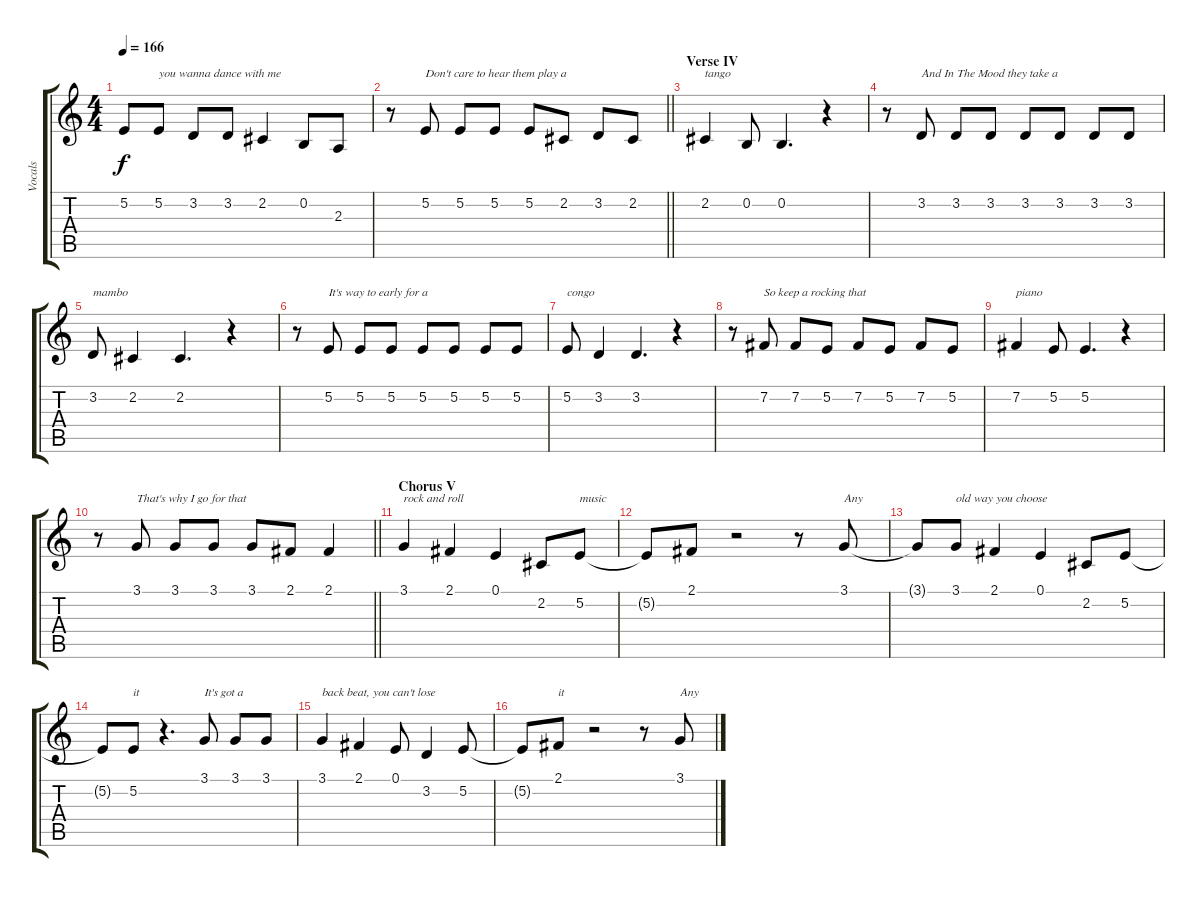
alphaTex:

\track ("Vocals" "Vocals") {instrument tenorsax}
\staff {score tabs}
\tuning (E4 B3 G3 D3 A2 E2) {hide}
\ts (4 4)
\tempo 166
\clef g2
\ks c
5.2{t}.8{dy f} 5.2.8{txt "you wanna dance with me"} 3.2.8 3.2.8 2.2.4 0.2.8 2.3.8 |
\barLineRight lightlight
r.8 5.2.8{txt "Don't care to hear them play a"} 5.2.8 5.2.8 5.2.8 2.2.8 3.2.8 2.2.8 |
\section ("" "Verse IV")
2.2.4{txt "tango"} 0.2.8 0.2.4{d} r.4 |
r.8 3.2.8{txt "And In The Mood they take a"} 3.2.8 3.2.8 3.2.8 3.2.8 3.2.8 3.2.8 |
3.2.8{txt "mambo"} 2.2.4 2.2.4{d} r.4 |
r.8 5.2.8{txt "It's way to early for a"} 5.2.8 5.2.8 5.2.8 5.2.8 5.2.8 5.2.8 |
5.2.8{txt "congo"} 3.2.4 3.2.4{d} r.4 |
r.8 7.2.8{txt "So keep a rocking that"} 7.2.8 5.2.8 7.2.8 5.2.8 7.2.8 5.2.8 |
7.2.4{txt "piano"} 5.2.8 5.2.4{d} r.4 |
\barLineRight lightlight
r.8 3.1.8{txt "That's why I go for that"} 3.1.8 3.1.8 3.1.8 2.1.8 2.1.4 |
\section ("" "Chorus V")
3.1.4{txt "rock and roll"} 2.1.4 0.1.4 2.2.8 5.2.8{txt "music"} |
5.2{t}.8 2.1.8 r.2 r.8 3.1.8{txt "Any"} |
3.1{t}.8 3.1.8{txt "old way you choose"} 2.1.4 0.1.4 2.2.8 5.2.8 |
5.2{t}.8 5.2.8{txt "it"} r.4{d} 3.1.8{txt "It's got a"} 3.1.8 3.1.8 |
3.1.4{txt "back beat, you can't lose"} 2.1.4 0.1.8 3.2.4 5.2.8 |
5.2{t}.8 2.1.8{txt "it"} r.2 r.8 3.1.8{txt "Any"}
